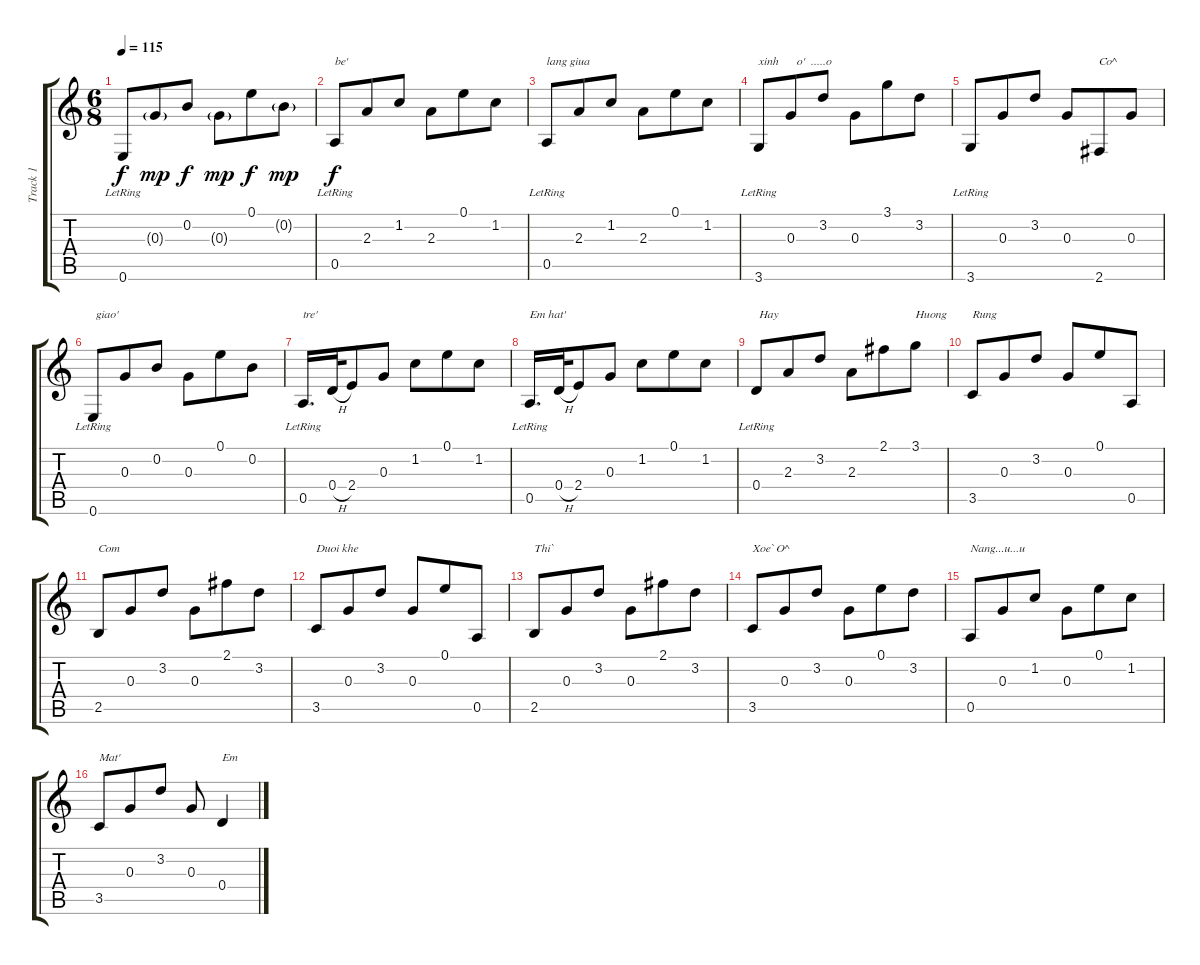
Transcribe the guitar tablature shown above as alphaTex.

\track ("Track 1" "Track 1") {instrument acousticguitarsteel}
\staff {score tabs}
\tuning (E4 B3 G3 D3 A2 E2) {hide}
\ts (6 8)
\tempo 115
\clef g2
\ks c
0.6{lr}.8{dy f} 0.3{g}.8{dy mp} 0.2.8{dy f} 0.3{g}.8{dy mp} 0.1.8{dy f} 0.2{g}.8{dy mp} |
0.5{lr}.8{txt "be'" dy f} 2.3.8 1.2.8 2.3.8 0.1.8 1.2.8 |
0.5{lr}.8{txt "lang giua"} 2.3.8 1.2.8 2.3.8 0.1.8 1.2.8 |
3.6{lr}.8{txt "xinh      o'  .....o"} 0.3.8 3.2.8 0.3.8 3.1.8 3.2.8 |
3.6{lr}.8 0.3.8 3.2.8 0.3.8 2.6.8{txt "Co^"} 0.3.8 |
0.6{lr}.8{txt " giao'"} 0.3.8 0.2.8 0.3.8 0.1.8 0.2.8 |
0.5{lr}.16{d txt "tre'"} 0.4{h}.32 2.4.8 0.3.8 1.2.8 0.1.8 1.2.8 |
0.5{lr}.16{d txt "Em hat' "} 0.4{h}.32 2.4.8 0.3.8 1.2.8 0.1.8 1.2.8 |
0.4{lr}.8{txt " Hay"} 2.3.8 3.2.8 2.3.8 2.1.8 3.1.8{txt "Huong"} |
3.5.8{txt "Rung"} 0.3.8 3.2.8 0.3.8 0.1.8 0.5.8 |
2.5.8{txt "Com"} 0.3.8 3.2.8 0.3.8 2.1.8 3.2.8 |
3.5.8{txt "Duoi khe"} 0.3.8 3.2.8 0.3.8 0.1.8 0.5.8 |
2.5.8{txt "Thi`"} 0.3.8 3.2.8 0.3.8 2.1.8 3.2.8 |
3.5.8{txt "Xoe` O^"} 0.3.8 3.2.8 0.3.8 0.1.8 3.2.8 |
0.5.8{txt "Nang...u...u"} 0.3.8 1.2.8 0.3.8 0.1.8 1.2.8 |
3.5.8{txt "Mat'"} 0.3.8 3.2.8 0.3.8 0.4.4{txt "Em"}
